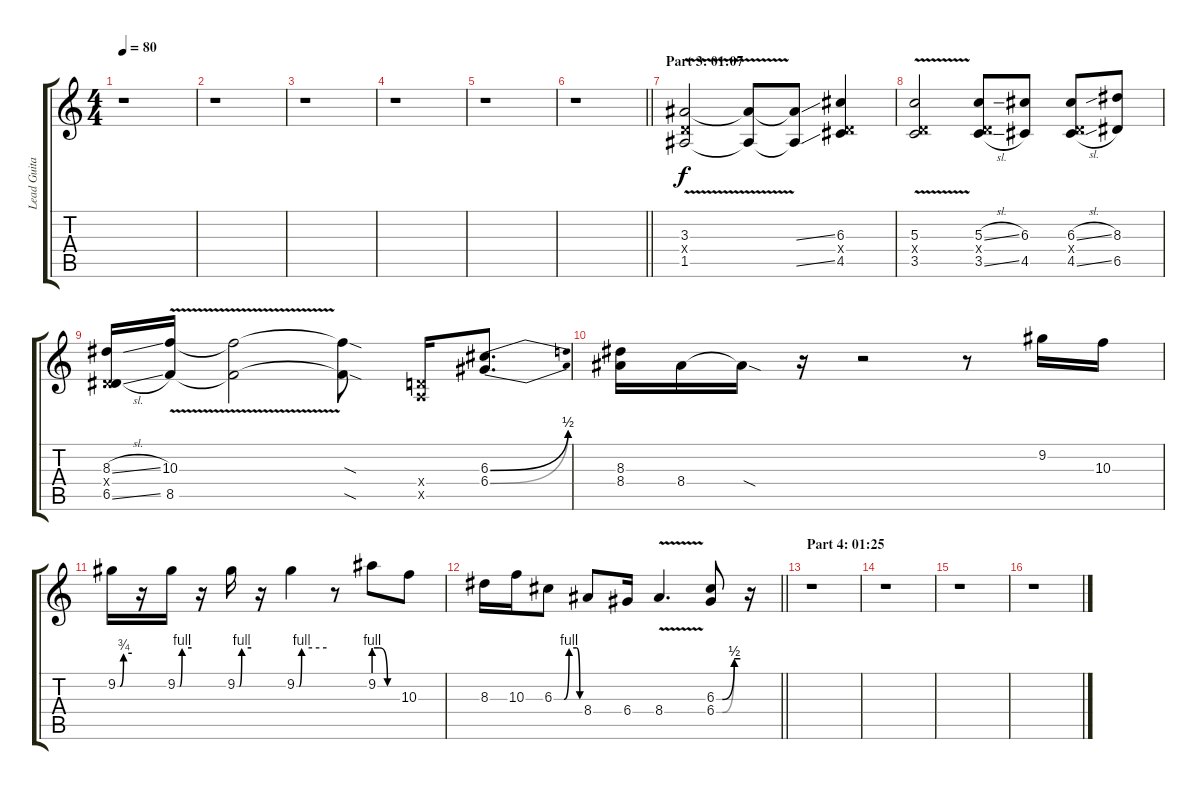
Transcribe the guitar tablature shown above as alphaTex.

\track ("Lead Guitar 1 (Distortion)" "Lead Guita") {instrument overdrivenguitar}
\staff {score tabs}
\tuning (E4 B3 G3 D3 A2 E2) {hide}
\ts (4 4)
\tempo 80
\clef g2
\ks c
r.1{dy f} |
r.1 |
r.1 |
r.1 |
r.1 |
\barLineRight lightlight
r.1 |
\section ("" "Part 3: 01:07")
(3.3{v} 0.4{x} 1.5{v}).2 (3.3{t} 1.5{t}).8 (3.3{ss t} 1.5{ss t}).8 (6.3 0.4{x} 4.5).4 |
(5.3{v} 0.4{x} 3.5{v}).2 (5.3{sl} 0.4{x} 3.5{sl}).8 (6.3 4.5).8 (6.3{sl} 0.4{x} 4.5{sl}).8 (8.3 6.5).8 |
(8.3{sl} 0.4{x} 6.5{sl}).16 (10.3{v} 8.5{v}).16 (10.3{t} 8.5{t}).2 (10.3{sod t} 8.5{sod t}).8 (0.4{x} 0.5{x}).16 (6.3{be (bend 0 0 60 2)} 6.4{be (bend 0 0 60 2)}).8{d} |
(8.3 8.4).16 8.4.16 8.4{sod t}.16 r.16 r.2 r.8 9.2.16 10.3.16 |
9.2{be (custom 0 0 10 0 25 3 60 3)}.16 r.16 9.2{be (custom 0 0 10 0 20 4 60 4)}.16 r.16 9.2{be (custom 0 0 10 0 20 4 60 4)}.16 r.16 9.2{be (custom 0 0 5 0 10 4 60 4)}.4 r.8 9.2{be (custom 0 4 15 4 35 0 60 0)}.8 10.3.8 |
\barLineRight lightlight
8.3.16 10.3.16 6.3{be (custom 0 0 23 0 35 4 53 4 60 0)}.8 8.4.8 6.4.16 8.4{v}.4{d} (6.3{be (custom 0 0 15 0 45 2 60 2)} 6.4{be (custom 0 0 15 0 45 2 60 2)}).8 r.16 |
\section ("" "Part 4: 01:25")
r.1 |
r.1 |
r.1 |
r.1
